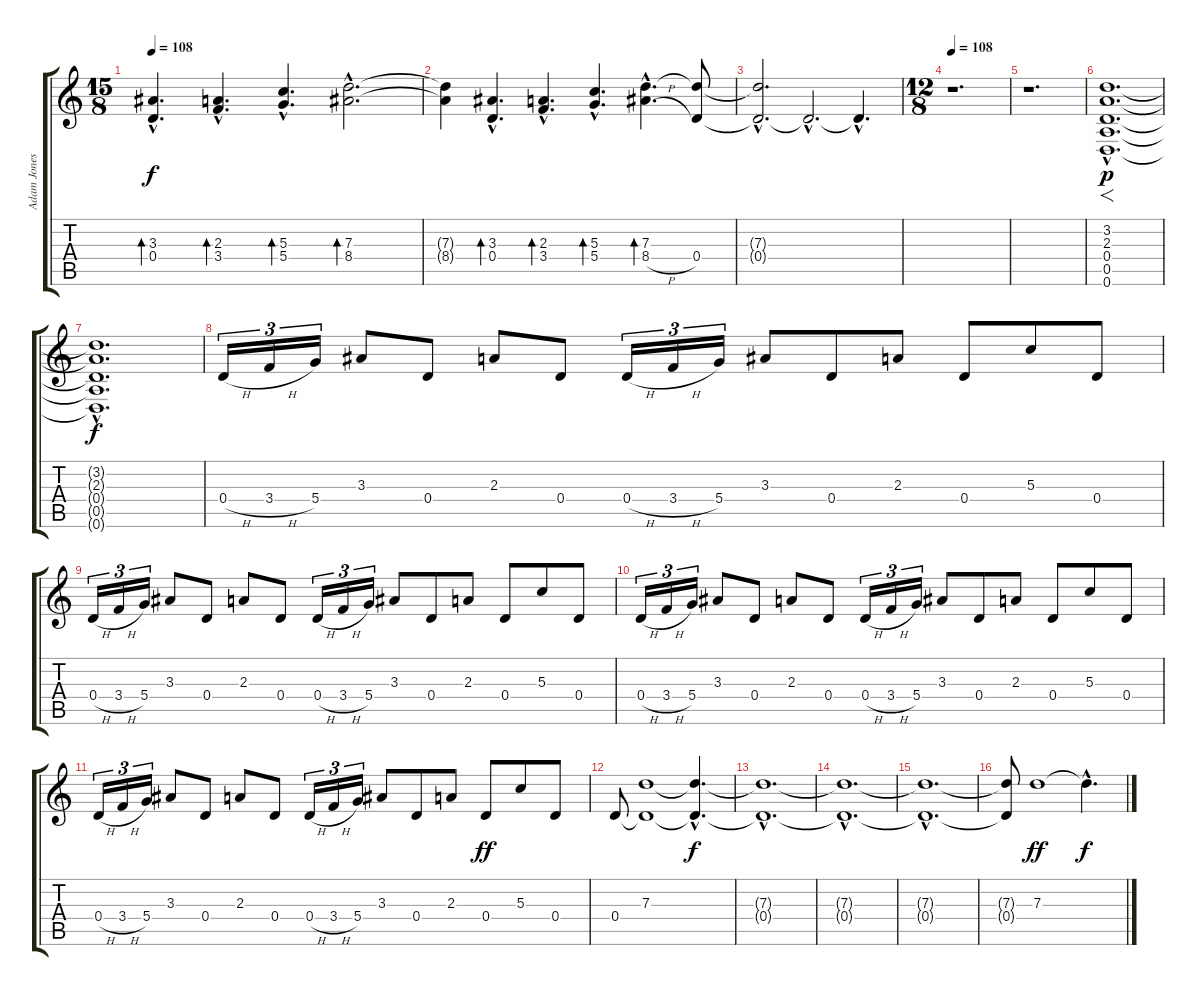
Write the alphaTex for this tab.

\track ("Adam Jones (left)" "Adam Jones") {instrument overdrivenguitar}
\staff {score tabs}
\tuning (E4 B3 G3 D3 A2 D2) {hide}
\ts (15 8)
\tempo 108
\tempo 103
\tempo 108
\clef g2
\ks c
(3.3{hac} 0.4{hac}).4{d bd 30 dy f instrument electricguitarclean} (2.3{hac} 3.4{hac}).4{d bd 30} (5.3{hac} 5.4{hac}).4{d bd 30} (7.3{hac} 8.4{hac}).2{d bd 30} |
(7.3{t} 8.4{t}).4 (3.3{hac} 0.4{hac}).4{d bd 30} (2.3{hac} 3.4{hac}).4{d bd 30} (5.3{hac} 5.4{hac}).4{d bd 30} (7.3{hac} 8.4{h hac}).4{d bd 30} (7.3{t} 0.4).8 |
(7.3{hac t} 0.4{hac t}).2{d} 0.4{hac t}.2{d} 0.4{hac t}.4{d} |
\ts (12 8)
\tempo 108
r.1{d} |
r.1{d} |
(3.2{hac} 2.3{hac} 0.4{hac} 0.5{hac} 0.6{hac}).1{f d dy p instrument overdrivenguitar} |
(3.2{hac t} 2.3{hac t} 0.4{hac t} 0.5{hac t} 0.6{hac t}).1{d dy f} |
0.4{h}.16{tu (3 2) instrument electricguitarmuted} 3.4{h}.16{tu (3 2)} 5.4.16{tu (3 2)} 3.3.8 0.4.8 2.3.8 0.4.8 0.4{h}.16{tu (3 2)} 3.4{h}.16{tu (3 2)} 5.4.16{tu (3 2)} 3.3.8 0.4.8 2.3.8 0.4.8 5.3.8 0.4.8 |
0.4{h}.16{tu (3 2)} 3.4{h}.16{tu (3 2)} 5.4.16{tu (3 2)} 3.3.8 0.4.8 2.3.8 0.4.8 0.4{h}.16{tu (3 2)} 3.4{h}.16{tu (3 2)} 5.4.16{tu (3 2)} 3.3.8 0.4.8 2.3.8 0.4.8 5.3.8 0.4.8 |
0.4{h}.16{tu (3 2)} 3.4{h}.16{tu (3 2)} 5.4.16{tu (3 2)} 3.3.8 0.4.8 2.3.8 0.4.8 0.4{h}.16{tu (3 2)} 3.4{h}.16{tu (3 2)} 5.4.16{tu (3 2)} 3.3.8 0.4.8 2.3.8 0.4.8 5.3.8 0.4.8 |
0.4{h}.16{tu (3 2)} 3.4{h}.16{tu (3 2)} 5.4.16{tu (3 2)} 3.3.8 0.4.8 2.3.8 0.4.8 0.4{h}.16{tu (3 2)} 3.4{h}.16{tu (3 2)} 5.4.16{tu (3 2)} 3.3.8 0.4.8 2.3.8 0.4.8{dy ff instrument overdrivenguitar} 5.3.8 0.4.8 |
0.4.8 (7.3 0.4{t}).1 (7.3{hac t} 0.4{hac t}).4{d dy f} |
(7.3{hac t} 0.4{hac t}).1{d} |
(7.3{hac t} 0.4{hac t}).1{d} |
(7.3{hac t} 0.4{hac t}).1{d} |
(7.3{t} 0.4{t}).8 7.3.1{dy ff} 7.3{hac t}.4{d dy f}
